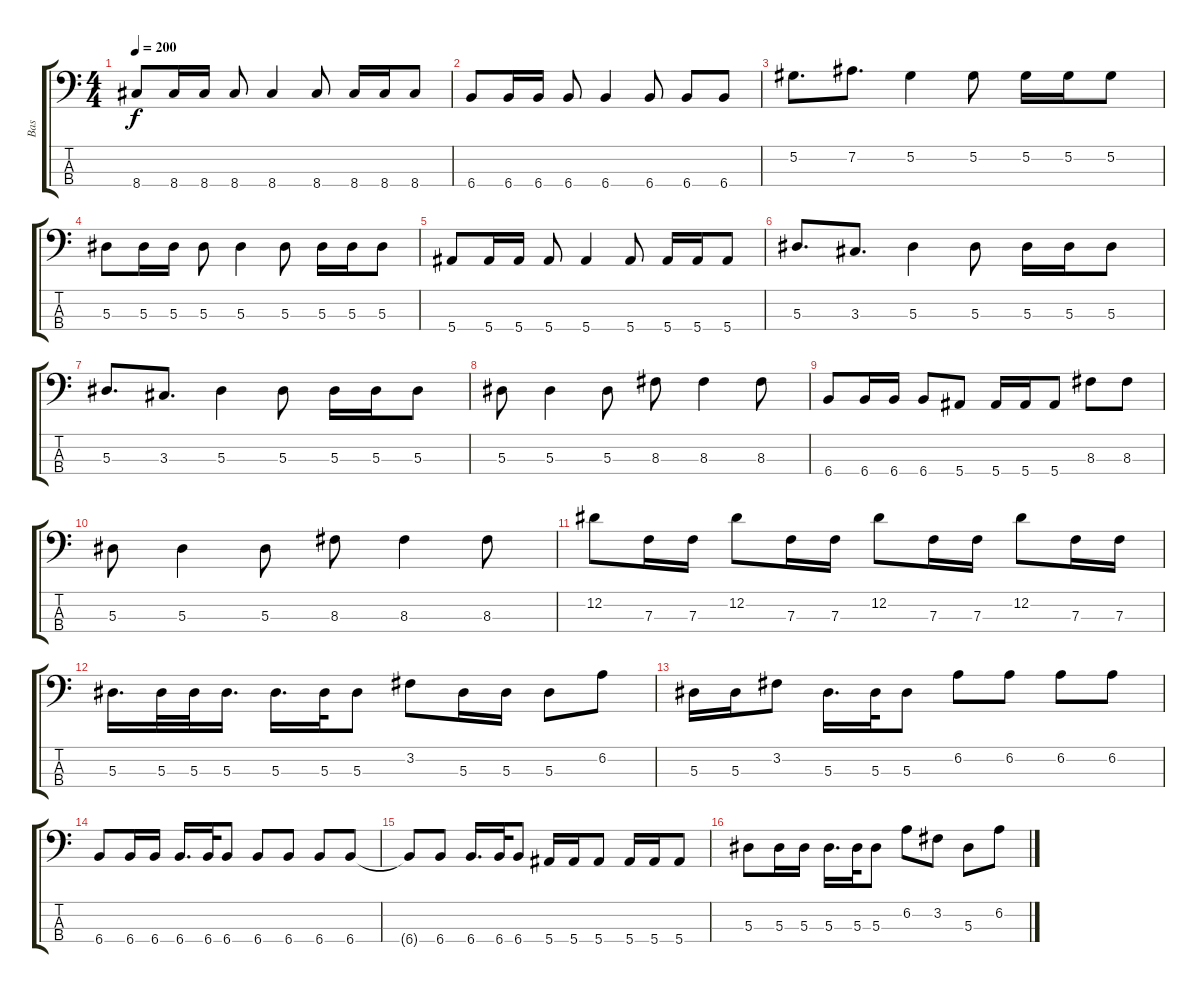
\track ("Bas" "Bas") {instrument electricbassfinger}
\staff {score tabs}
\tuning (Ab2 Eb2 Bb1 F1) {hide}
\ts (4 4)
\tempo 200
\clef f4
\ks c
8.4.8{dy f} 8.4.16 8.4.16 8.4.8 8.4.4 8.4.8 8.4.16 8.4.16 8.4.8 |
6.4.8 6.4.16 6.4.16 6.4.8 6.4.4 6.4.8 6.4.8 6.4.8 |
5.2.8{d} 7.2.8{d} 5.2.4 5.2.8 5.2.16 5.2.16 5.2.8 |
5.3.8 5.3.16 5.3.16 5.3.8 5.3.4 5.3.8 5.3.16 5.3.16 5.3.8 |
5.4.8 5.4.16 5.4.16 5.4.8 5.4.4 5.4.8 5.4.16 5.4.16 5.4.8 |
5.3.8{d} 3.3.8{d} 5.3.4 5.3.8 5.3.16 5.3.16 5.3.8 |
5.3.8{d} 3.3.8{d} 5.3.4 5.3.8 5.3.16 5.3.16 5.3.8 |
5.3.8 5.3.4 5.3.8 8.3.8 8.3.4 8.3.8 |
6.4.8 6.4.16 6.4.16 6.4.8 5.4.8 5.4.16 5.4.16 5.4.8 8.3.8 8.3.8 |
5.3.8 5.3.4 5.3.8 8.3.8 8.3.4 8.3.8 |
12.2.8 7.3.16 7.3.16 12.2.8 7.3.16 7.3.16 12.2.8 7.3.16 7.3.16 12.2.8 7.3.16 7.3.16 |
5.3.16{d} 5.3.32 5.3.32 5.3.16{d} 5.3.16{d} 5.3.32 5.3.8 3.2.8 5.3.16 5.3.16 5.3.8 6.2.8 |
5.3.16 5.3.16 3.2.8 5.3.16{d} 5.3.32 5.3.8 6.2.8 6.2.8 6.2.8 6.2.8 |
6.4.8 6.4.16 6.4.16 6.4.16{d} 6.4.32 6.4.8 6.4.8 6.4.8 6.4.8 6.4.8 |
6.4{t}.8 6.4.8 6.4.16{d} 6.4.32 6.4.8 5.4.16 5.4.16 5.4.8 5.4.16 5.4.16 5.4.8 |
5.3.8 5.3.16 5.3.16 5.3.16{d} 5.3.32 5.3.8 6.2.8 3.2.8 5.3.8 6.2.8
